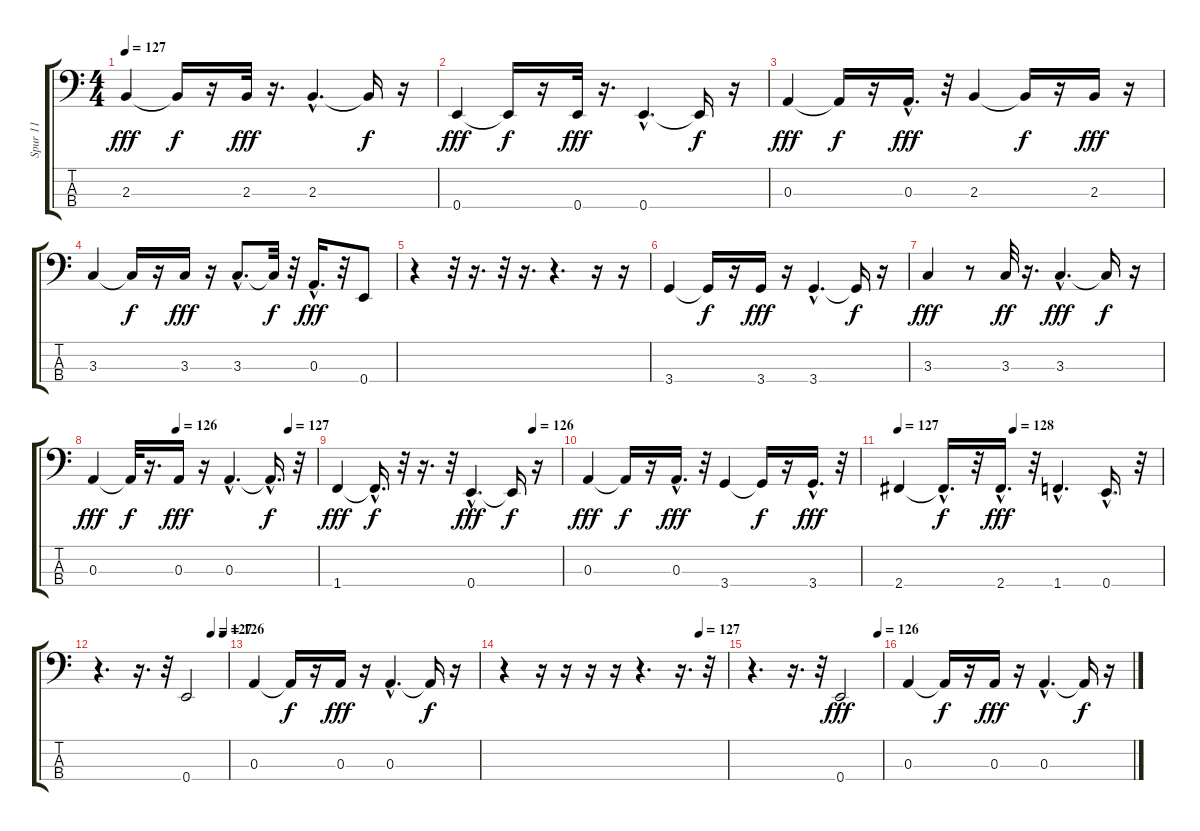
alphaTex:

\track ("Spur 11" "Spur 11") {instrument electricbassfinger}
\staff {score tabs}
\tuning (G2 D2 A1 E1) {hide}
\ts (4 4)
\tempo 127
\clef f4
\ks c
2.3.4{dy fff} 2.3{t}.16{dy f} r.16 2.3.32{dy fff} r.16{d} 2.3{hac}.4{d} 2.3{t}.16{dy f} r.16 |
0.4.4{dy fff} 0.4{t}.16{dy f} r.16 0.4.32{dy fff} r.16{d} 0.4{hac}.4{d} 0.4{t}.16{dy f} r.16 |
0.3.4{dy fff} 0.3{t}.16{dy f} r.16 0.3{hac}.16{d dy fff} r.32 2.3.4 2.3{t}.16{dy f} r.16 2.3.16{dy fff} r.16 |
3.3.4 3.3{t}.16{dy f} r.16 3.3.16{dy fff} r.16 3.3{hac}.8{d} 3.3{t}.32{dy f} r.32 0.3{hac}.16{d dy fff} r.32 0.4.8 |
r.4 r.32 r.16{d} r.32 r.16{d} r.4{d} r.16 r.16 |
3.4.4 3.4{t}.16{dy f} r.16 3.4.16{dy fff} r.16 3.4{hac}.4{d} 3.4{t}.16{dy f} r.16 |
3.3.4{dy fff} r.8 3.3.32{dy ff} r.16{d} 3.3{hac}.4{d dy fff} 3.3{t}.16{dy f} r.16 |
\tempo (126 0.375)
\tempo (127 0.875)
0.3.4{dy fff} 0.3{t}.32{dy f} r.16{d} 0.3.16{dy fff} r.16 0.3{hac}.4{d} 0.3{hac t}.16{d dy f} r.32 |
\tempo (126 0.875)
1.4.4{dy fff} 1.4{hac t}.16{d dy f} r.32 r.16{d} r.32 0.4{hac}.4{d dy fff} 0.4{t}.16{dy f} r.16 |
0.3.4{dy fff} 0.3{t}.16{dy f} r.16 0.3{hac}.16{d dy fff} r.32 3.4.4 3.4{t}.16{dy f} r.16 3.4{hac}.16{d dy fff} r.32 |
\tempo 127
\tempo (128 0.4375)
2.4.4 2.4{hac t}.16{d dy f} r.32 2.4{hac}.16{d dy fff} r.32 1.4{hac}.4{d} 0.4{hac}.16{d} r.32 |
\tempo (127 0.875)
\tempo (126 0.96875)
r.4{d} r.16{d} r.32 0.4.2 |
0.3.4 0.3{t}.16{dy f} r.16 0.3.16{dy fff} r.16 0.3{hac}.4{d} 0.3{t}.16{dy f} r.16 |
\tempo (127 0.875)
r.4 r.16 r.16 r.16 r.16 r.4{d} r.16{d} r.32 |
\tempo (126 0.96875)
r.4{d} r.16{d} r.32 0.4.2{dy fff} |
0.3.4 0.3{t}.16{dy f} r.16 0.3.16{dy fff} r.16 0.3{hac}.4{d} 0.3{t}.16{dy f} r.16
